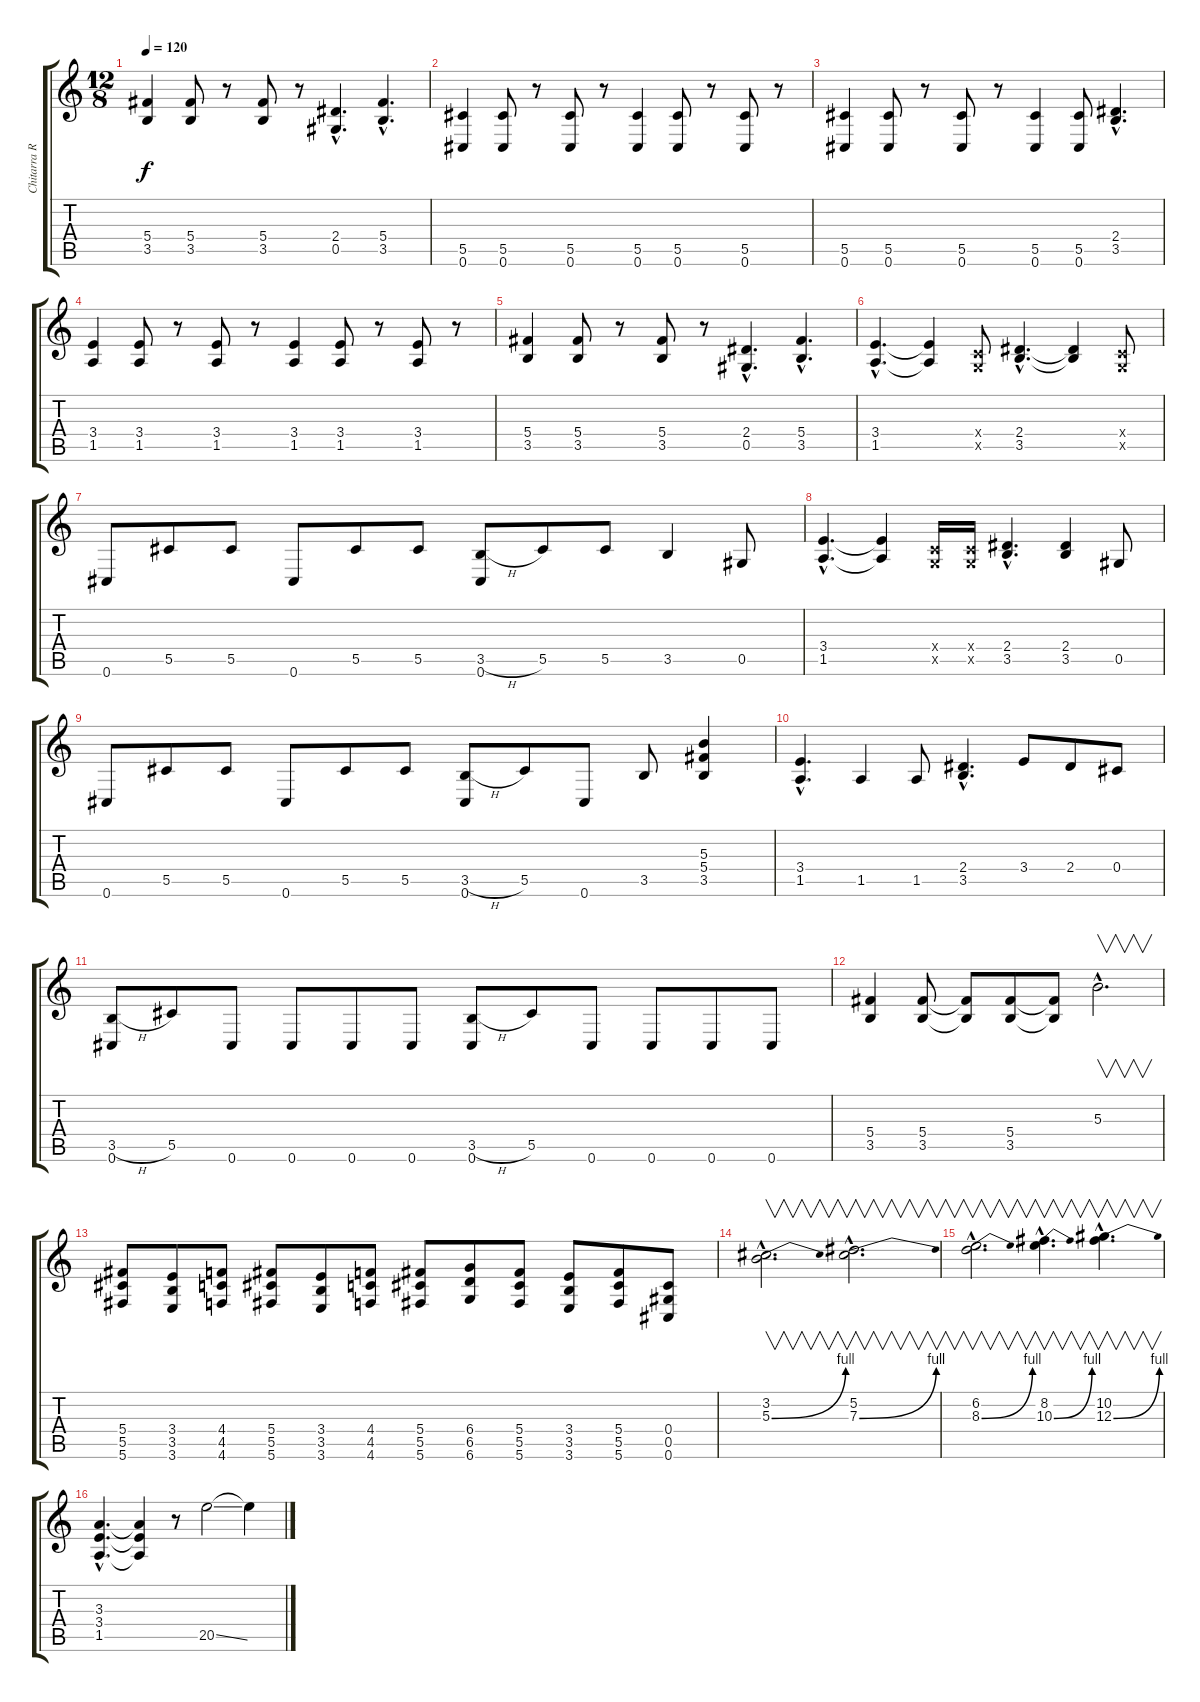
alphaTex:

\track ("Chitarra Ritmica" "Chitarra R") {instrument distortionguitar}
\staff {score tabs}
\tuning (Eb4 Bb3 Gb3 Db3 Ab2 Db2) {hide}
\ts (12 8)
\tempo 120
\clef g2
\ks c
(5.4 3.5).4{dy f} (5.4 3.5).8 r.8 (5.4 3.5).8 r.8 (2.4{hac} 0.5{hac}).4{d} (5.4{hac} 3.5{hac}).4{d} |
(5.5 0.6).4 (5.5 0.6).8 r.8 (5.5 0.6).8 r.8 (5.5 0.6).4 (5.5 0.6).8 r.8 (5.5 0.6).8 r.8 |
(5.5 0.6).4 (5.5 0.6).8 r.8 (5.5 0.6).8 r.8 (5.5 0.6).4 (5.5 0.6).8 (2.4{hac} 3.5{hac}).4{d} |
(3.4 1.5).4 (3.4 1.5).8 r.8 (3.4 1.5).8 r.8 (3.4 1.5).4 (3.4 1.5).8 r.8 (3.4 1.5).8 r.8 |
(5.4 3.5).4 (5.4 3.5).8 r.8 (5.4 3.5).8 r.8 (2.4{hac} 0.5{hac}).4{d} (5.4{hac} 3.5{hac}).4{d} |
(3.4{hac} 1.5{hac}).4{d} (3.4{t} 1.5{t}).4 (-1.4{x} -1.5{x}).8 (2.4{hac} 3.5{hac}).4{d} (2.4{t} 3.5{t}).4 (-1.4{x} -1.5{x}).8 |
0.6.8 5.5.8 5.5.8 0.6.8 5.5.8 5.5.8 (3.5{h} 0.6).8 5.5.8 5.5.8 3.5.4 0.5.8 |
(3.4{hac} 1.5{hac}).4{d} (3.4{t} 1.5{t}).4 (-1.4{x} -1.5{x}).16 (-1.4{x} -1.5{x}).16 (2.4{hac} 3.5{hac}).4{d} (2.4 3.5).4 0.5.8 |
0.6.8 5.5.8 5.5.8 0.6.8 5.5.8 5.5.8 (3.5{h} 0.6).8 5.5.8 0.6.8 3.5.8 (5.3 5.4 3.5).4 |
(3.4{hac} 1.5{hac}).4{d} 1.5.4 1.5.8 (2.4{hac} 3.5{hac}).4{d} 3.4.8 2.4.8 0.4.8 |
(3.5{h} 0.6).8 5.5.8 0.6.8 0.6.8 0.6.8 0.6.8 (3.5{h} 0.6).8 5.5.8 0.6.8 0.6.8 0.6.8 0.6.8 |
(5.4 3.5).4 (5.4 3.5).8 (5.4{t} 3.5{t}).8 (5.4 3.5).8 (5.4{t} 3.5{t}).8 5.3{hac}.2{v d} |
(5.4 5.5 5.6).8 (3.4 3.5 3.6).8 (4.4 4.5 4.6).8 (5.4 5.5 5.6).8 (3.4 3.5 3.6).8 (4.4 4.5 4.6).8 (5.4 5.5 5.6).8 (6.4 6.5 6.6).8 (5.4 5.5 5.6).8 (3.4 3.5 3.6).8 (5.4 5.5 5.6).8 (0.4 0.5 0.6).8 |
(3.2{hac} 5.3{be (bend 0 0 60 4) hac}).2{v d} (5.2{hac} 7.3{be (bend 0 0 60 4) hac}).2{v d} |
(6.2{hac} 8.3{be (bend 0 0 60 4) hac}).2{v d} (8.2{hac} 10.3{be (bend 0 0 60 4) hac}).4{v d} (10.2{hac} 12.3{be (bend 0 0 60 4) hac}).4{v d} |
(3.3{hac} 3.4{hac} 1.5{hac}).4{d} (3.3{t} 3.4{t} 1.5{t}).4 r.8 20.5{ss}.2 20.5{t}.4
